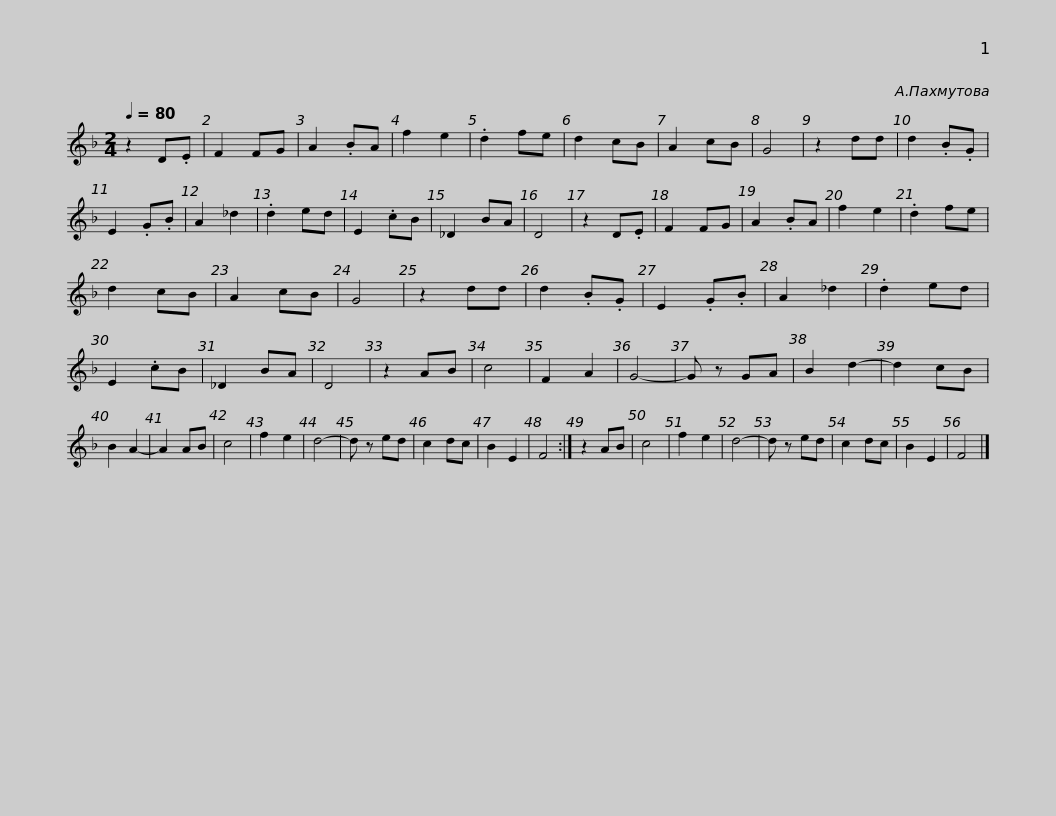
X:1
L:1/8
Q:1/4=80
M:2/4
I:linebreak $
K:none
V:1 treble transpose=-2
V:1
[K:F] z2 D.E | F2 FG | A2 .BA | f2 e2 | .d2 fe | %5
 d2 cB | A2 cB | G4 | z2 dd | d2 .B.G | %10
 E2 .G.B | A2 _d2 | .d2 ed | E2 .cB |$ _D2 BA | %15
 D4 | z2 D.E | F2 FG | A2 .BA | f2 e2 | %20
 .d2 fe | d2 cB | A2 cB | G4 | z2 dd | %25
 d2 .B.G | E2 .G.B | A2 _d2 | .d2 ed |$ E2 .cB | %30
 _D2 BA | D4 | z2 AB | c4 | F2 A2 | %35
 G4- | G z GA | B2 d2- | d2 cB | B2 A2- | %40
 A2 AB | c4 | f2 e2 | d4- | d z ed |$ %45
 c2 dc | B2 E2 | F4 :| z2 AB | c4 | %50
 f2 e2 | d4- | d z ed | c2 dc | B2 E2 | %55
 F4 |] %56
